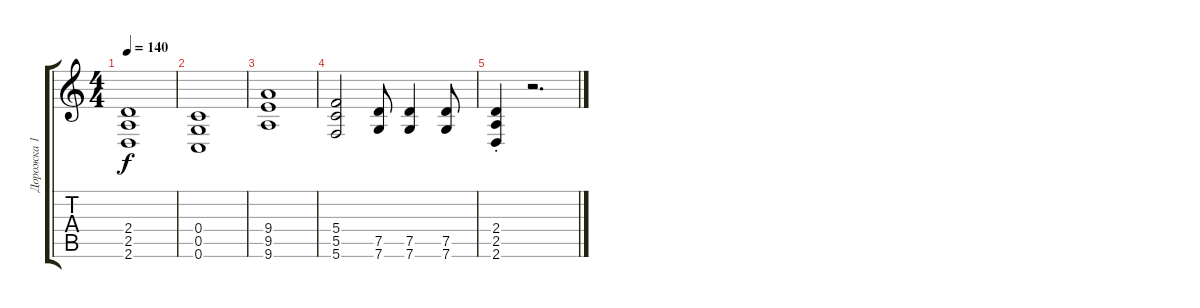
\track ("Дорожка 1" "Дорожка 1") {instrument overdrivenguitar}
\staff {score tabs}
\tuning (D4 A3 F3 C3 G2 C2) {hide}
\ts (4 4)
\tempo 140
\clef g2
\ks c
(2.4 2.5 2.6).1{dy f} |
(0.4 0.5 0.6).1 |
(9.4 9.5 9.6).1 |
(5.4 5.5 5.6).2 (7.5 7.6).8 (7.5 7.6).4 (7.5 7.6).8 |
(2.4{st} 2.5{st} 2.6{st}).4 r.2{d}
